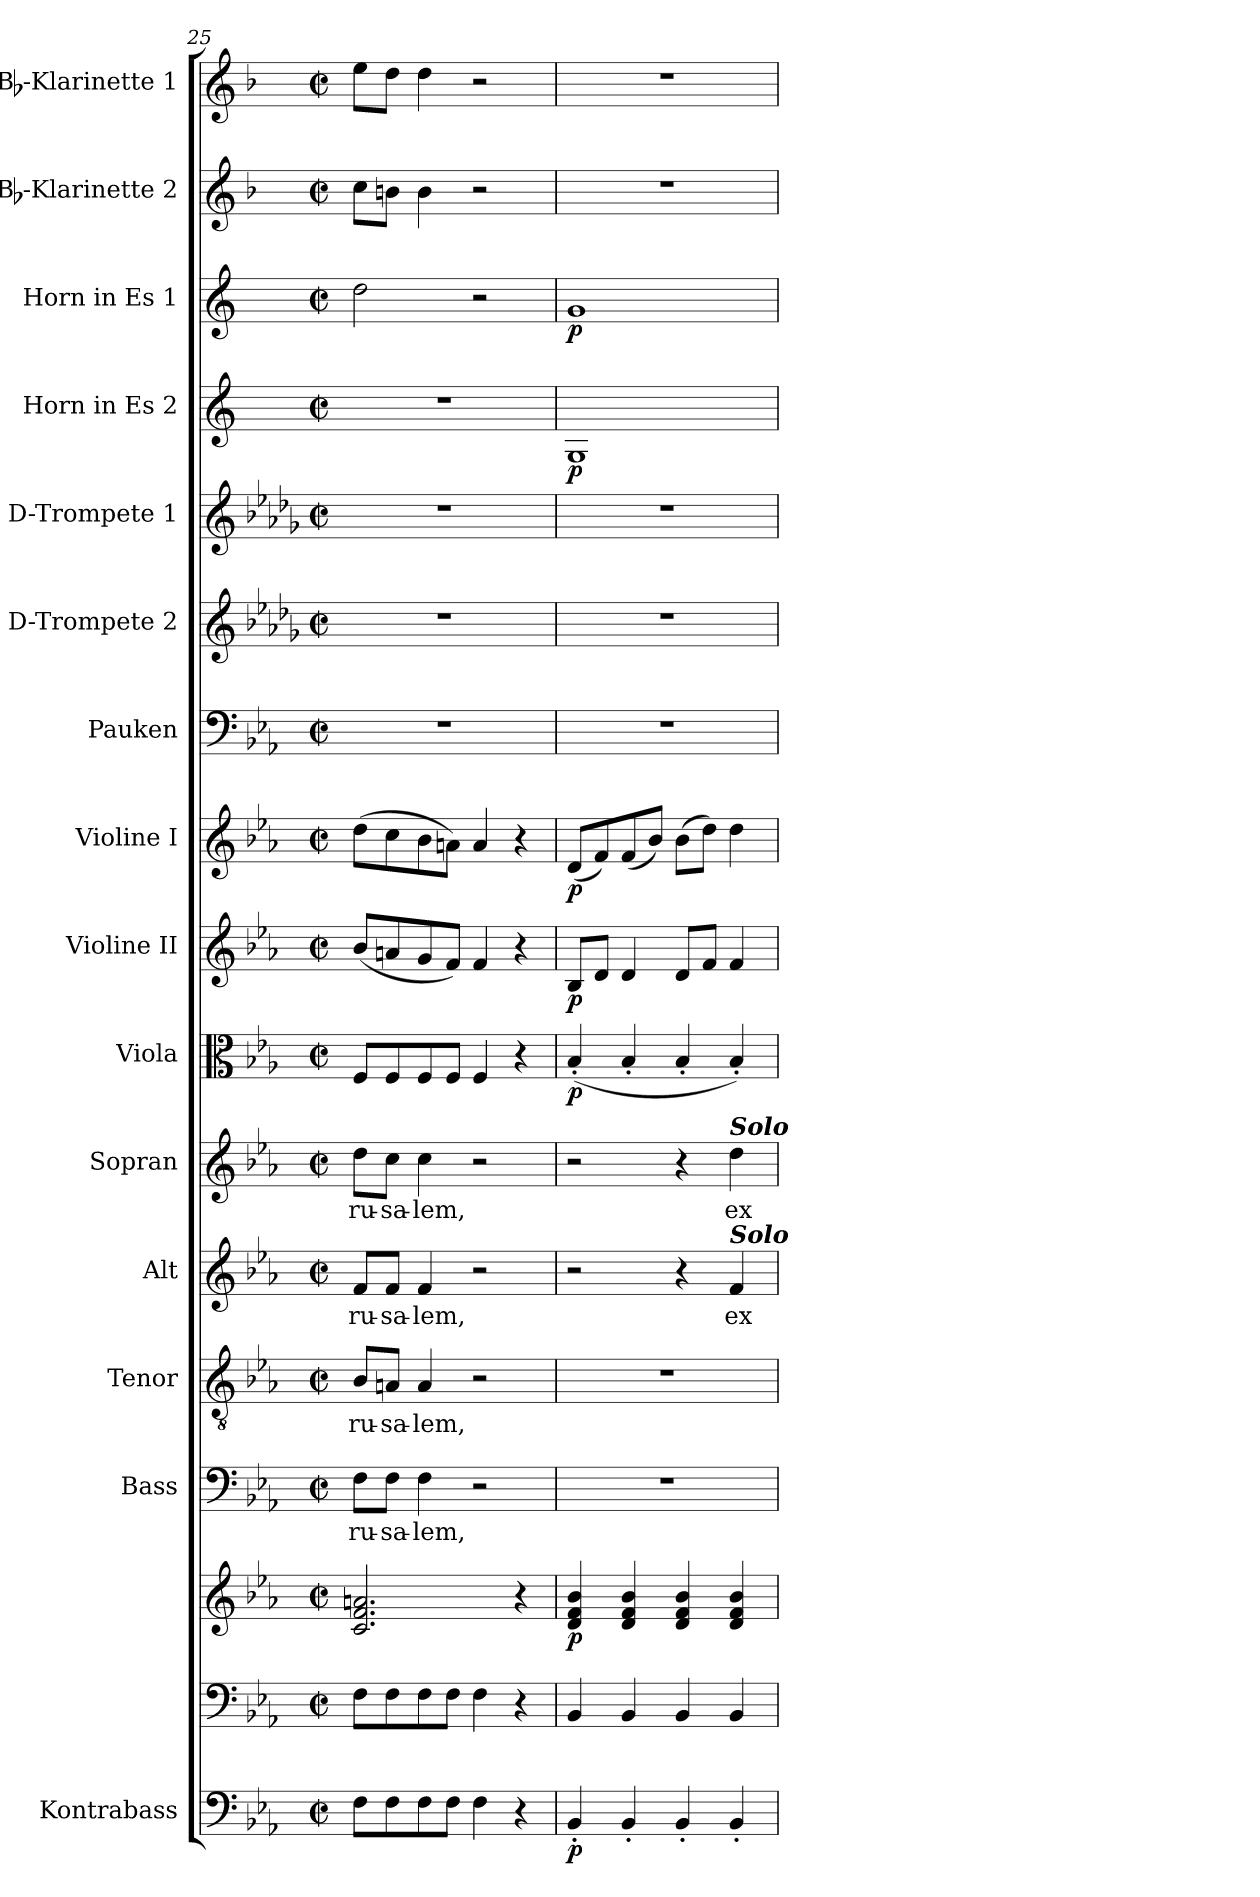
**kern	**dynam	**kern	**kern	**dynam	**kern	**text	**kern	**text	**kern	**text	**kern	**text	**kern	**dynam	**kern	**dynam	**kern	**dynam	**kern	**kern	**kern	**kern	**dynam	**kern	**dynam	**kern	**kern
*part16	*part16	*part15	*part15	*part15	*part14	*part14	*part13	*part13	*part12	*part12	*part11	*part11	*part10	*part10	*part9	*part9	*part8	*part8	*part7	*part6	*part5	*part4	*part4	*part3	*part3	*part2	*part1
*staff17	*staff17	*staff16	*staff15	*staff15/16	*staff14	*staff14	*staff13	*staff13	*staff12	*staff12	*staff11	*staff11	*staff10	*staff10	*staff9	*staff9	*staff8	*staff8	*staff7	*staff6	*staff5	*staff4	*staff4	*staff3	*staff3	*staff2	*staff1
*I"Kontrabass	*	*	*	*	*I"Bass	*	*I"Tenor	*	*I"Alt	*	*I"Sopran	*	*I"Viola	*	*I"Violine II	*	*I"Violine I	*	*I"Pauken	*I"D-Trompete 2	*I"D-Trompete 1	*I"Horn in Es 2	*	*I"Horn in Es 1	*	*I"Bb-Klarinette 2	*I"Bb-Klarinette 1
*I'Kb.	*	*	*	*	*I'B.	*	*I'T.	*	*I'A.	*	*I'S.	*	*I'Vla.	*	*I'Vl. II	*	*I'Vl. I	*	*I'Pk.	*I'D Trp. 2	*I'D Trp. 1	*	*	*	*	*I'Bb Kl. 2	*I'Bb Kl. 1
*clefF4	*	*clefF4	*clefG2	*	*clefF4	*	*clefGv2	*	*clefG2	*	*clefG2	*	*clefC3	*	*clefG2	*	*clefG2	*	*clefF4	*clefG2	*clefG2	*clefG2	*	*clefG2	*	*clefG2	*clefG2
*ITrd7c12	*	*	*	*	*	*	*	*	*	*	*	*	*	*	*	*	*	*	*	*ITrd-1c-2	*ITrd-1c-2	*ITrd5c9	*	*ITrd5c9	*	*ITrd1c2	*ITrd1c2
*k[b-e-a-]	*	*k[b-e-a-]	*k[b-e-a-]	*	*k[b-e-a-]	*	*k[b-e-a-]	*	*k[b-e-a-]	*	*k[b-e-a-]	*	*k[b-e-a-]	*	*k[b-e-a-]	*	*k[b-e-a-]	*	*k[b-e-a-]	*k[b-e-a-]	*k[b-e-a-]	*k[b-e-a-]	*	*k[b-e-a-]	*	*k[b-e-a-]	*k[b-e-a-]
*E-:	*	*E-:	*E-:	*	*E-:	*	*E-:	*	*E-:	*	*E-:	*	*E-:	*	*E-:	*	*E-:	*	*E-:	*E-:	*E-:	*E-:	*	*E-:	*	*E-:	*E-:
*M2/2	*	*M2/2	*M2/2	*	*M2/2	*	*M2/2	*	*M2/2	*	*M2/2	*	*M2/2	*	*M2/2	*	*M2/2	*	*M2/2	*M2/2	*M2/2	*M2/2	*	*M2/2	*	*M2/2	*M2/2
*met(c|)	*	*met(c|)	*met(c|)	*	*met(c|)	*	*met(c|)	*	*met(c|)	*	*met(c|)	*	*met(c|)	*	*met(c|)	*	*met(c|)	*	*met(c|)	*met(c|)	*met(c|)	*met(c|)	*	*met(c|)	*	*met(c|)	*met(c|)
=25	=25	=25	=25	=25	=25	=25	=25	=25	=25	=25	=25	=25	=25	=25	=25	=25	=25	=25	=25	=25	=25	=25	=25	=25	=25	=25	=25
!	!	!	!	!	!	!LO:LY:b	!	!LO:LY:b	!	!LO:LY:b	!	!LO:LY:b	!	!	!	!	!	!	!	!	!	!	!	!	!	!	!
8FF\L	.	8F\L	2.c/ 2.f/ 2.an/	.	8F\L	-ru-	8B-/L	-ru-	8f/L	-ru-	8dd\L	-ru-	8F/L	.	(<8b-/L	.	(>8dd\L	.	1r	1r	1r	1r	.	2f\	.	8b-\L	8dd\L
!	!	!	!	!	!	!LO:LY:b	!	!LO:LY:b	!	!LO:LY:b	!	!LO:LY:b	!	!	!	!	!	!	!	!	!	!	!	!	!	!	!
8FF\	.	8F\	.	.	8F\J	-sa-	8An/J	-sa-	8f/J	-sa-	8cc\J	-sa-	8F/	.	8an/	.	8cc\	.	.	.	.	.	.	.	.	8an\J	8cc\J
!	!	!	!	!	!	!LO:LY:b	!	!LO:LY:b	!	!LO:LY:b	!	!LO:LY:b	!	!	!	!	!	!	!	!	!	!	!	!	!	!	!
8FF\	.	8F\	.	.	4F\	-lem,	4A/	-lem,	4f/	-lem,	4cc\	-lem,	8F/	.	8g/	.	8b-\	.	.	.	.	.	.	.	.	4a\	4cc\
8FF\J	.	8F\J	.	.	.	.	.	.	.	.	.	.	8F/J	.	8f/J)	.	8an\J)	.	.	.	.	.	.	.	.	.	.
4FF\	.	4F\	.	.	2r	.	2r	.	2r	.	2r	.	4F/	.	4f/	.	4a/	.	.	.	.	.	.	2r	.	2r	2r
4r	.	4r	4r	.	.	.	.	.	.	.	.	.	4r	.	4r	.	4r	.	.	.	.	.	.	.	.	.	.
=26	=26	=26	=26	=26	=26	=26	=26	=26	=26	=26	=26	=26	=26	=26	=26	=26	=26	=26	=26	=26	=26	=26	=26	=26	=26	=26	=26
!	!LO:DY:b	!	!	!LO:DY:b	!	!	!	!	!	!	!	!	!	!LO:DY:b	!	!LO:DY:b	!	!LO:DY:b	!	!	!	!	!LO:DY:b	!	!LO:DY:b	!	!
4BBB-'</	p	4BB-/	4d/ 4f/ 4b-/	p	1r	.	1r	.	2r	.	2r	.	(<4B-'</	p	8B-/L	p	(<8d/L	p	1r	1r	1r	1BB-	p	1B-	p	1r	1r
.	.	.	.	.	.	.	.	.	.	.	.	.	.	.	8d/J	.	8f/)	.	.	.	.	.	.	.	.	.	.
4BBB-'</	.	4BB-/	4d/ 4f/ 4b-/	.	.	.	.	.	.	.	.	.	4B-'</	.	4d/	.	(<8f/	.	.	.	.	.	.	.	.	.	.
.	.	.	.	.	.	.	.	.	.	.	.	.	.	.	.	.	8b-/J)	.	.	.	.	.	.	.	.	.	.
4BBB-'</	.	4BB-/	4d/ 4f/ 4b-/	.	.	.	.	.	4r	.	4r	.	4B-'</	.	8d/L	.	(>8b-\L	.	.	.	.	.	.	.	.	.	.
.	.	.	.	.	.	.	.	.	.	.	.	.	.	.	8f/J	.	8dd\J)	.	.	.	.	.	.	.	.	.	.
!	!	!	!	!	!	!	!	!	!	!	!LO:TX:a:Bi:t=Solo	!	!	!	!	!	!	!	!	!	!	!	!	!	!	!	!
!	!	!	!	!	!	!	!	!	!LO:TX:a:Bi:t=Solo	!	!	!	!	!	!	!	!	!	!	!	!	!	!	!	!	!	!
!	!	!	!	!	!	!	!	!	!	!LO:LY:b	!	!LO:LY:b	!	!	!	!	!	!	!	!	!	!	!	!	!	!	!
4BBB-'</	.	4BB-/	4d/ 4f/ 4b-/	.	.	.	.	.	4f/	ex-	4dd\	ex-	4B-'</)	.	4f/	.	4dd\	.	.	.	.	.	.	.	.	.	.
=	=	=	=	=	=	=	=	=	=	=	=	=	=	=	=	=	=	=	=	=	=	=	=	=	=	=	=
*-	*-	*-	*-	*-	*-	*-	*-	*-	*-	*-	*-	*-	*-	*-	*-	*-	*-	*-	*-	*-	*-	*-	*-	*-	*-	*-	*-
